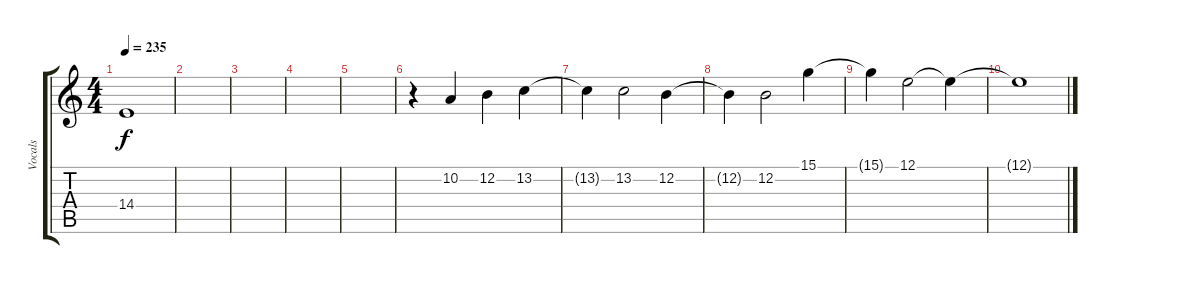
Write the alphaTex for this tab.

\track ("Vocals" "Vocals") {instrument lead3calliope}
\staff {score tabs}
\tuning (E4 B3 G3 D3 A2 E2) {hide}
\ts (4 4)
\tempo 235
\clef g2
\ks c
14.4{t}.1{dy f} |
|
|
|
|
r.4 10.2.4 12.2.4 13.2.4 |
13.2{t}.4 13.2.2 12.2.4 |
12.2{t}.4 12.2.2 15.1.4 |
15.1{t}.4 12.1.2 12.1{t}.4 |
12.1{t}.1
